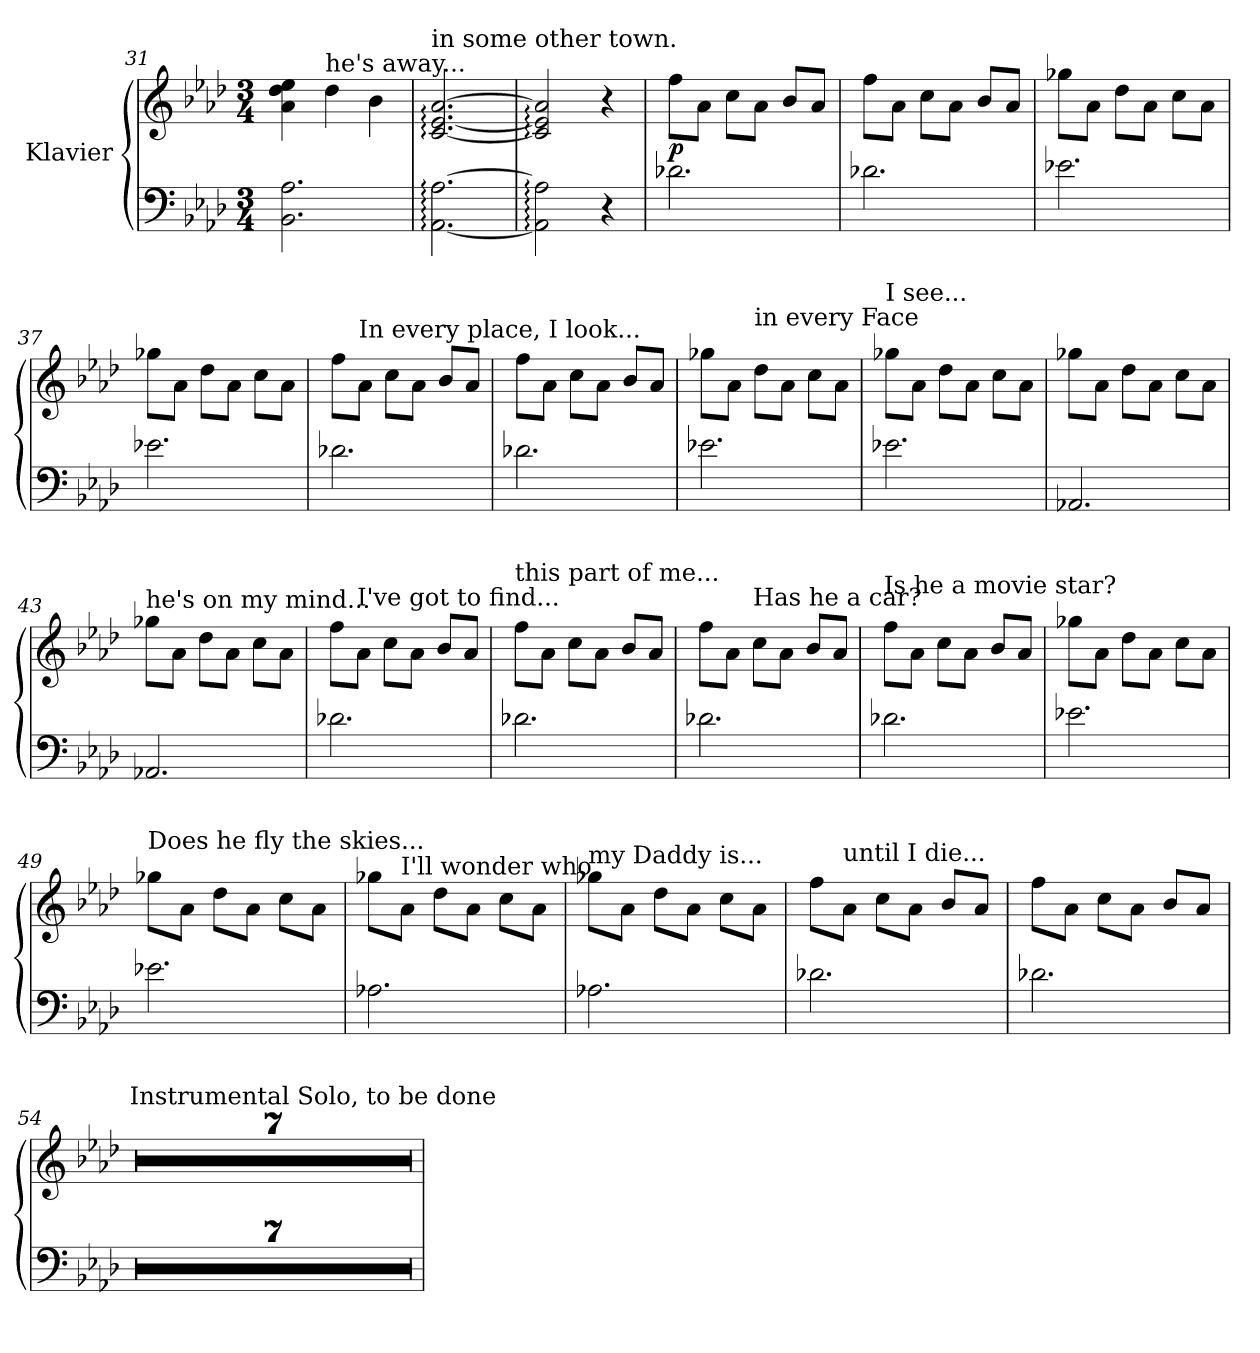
**kern	**kern	**dynam
*part1	*part1	*part1
*staff2	*staff1	*staff1/2
*I"Klavier	*	*
*clefF4	*clefG2	*
*k[b-e-a-d-]	*k[b-e-a-d-]	*
*M3/4	*M3/4	*
=31	=31	=31
2.BB-\ 2.A-\	4a-\ 4dd-\ 4ee-\	.
!	!LO:TX:a:t=he's away...	!
.	4dd-\	.
.	4b-\	.
=32	=32	=32
!	!LO:TX:a:t=in some other town.	!
[2.AA-\: [2.A-\:	[2.c/: [2.e-/: [2.a-/:	.
=33	=33	=33
*	*MM60	*
2AA-\]: 2A-\]:	2c/]: 2e-/]: 2a-/]:	.
4r	4r	.
!!LO:LB:g=z
=34	=34	=34
*	*MM36	*
!	!	!LO:DY:b
2.d-X\	8ff\L	p
.	8a-\J	.
.	8cc\L	.
.	8a-\J	.
.	8b-/L	.
.	8a-/J	.
=35	=35	=35
2.d-X\	8ff\L	.
.	8a-\J	.
.	8cc\L	.
.	8a-\J	.
.	8b-/L	.
.	8a-/J	.
=36	=36	=36
2.e-X\	8gg-X\L	.
.	8a-\J	.
.	8dd-\L	.
.	8a-\J	.
.	8cc\L	.
.	8a-\J	.
=37	=37	=37
2.e-X\	8gg-X\L	.
.	8a-\J	.
.	8dd-\L	.
.	8a-\J	.
.	8cc\L	.
.	8a-\J	.
!!LO:LB:g=z
=38	=38	=38
2.d-X\	8ff\L	.
!	!LO:TX:a:t=In every place, I look...	!
.	8a-\J	.
.	8cc\L	.
.	8a-\J	.
.	8b-/L	.
.	8a-/J	.
=39	=39	=39
2.d-X\	8ff\L	.
.	8a-\J	.
.	8cc\L	.
.	8a-\J	.
.	8b-/L	.
.	8a-/J	.
=40	=40	=40
2.e-X\	8gg-X\L	.
.	8a-\J	.
!	!LO:TX:a:t=in every Face	!
.	8dd-\L	.
.	8a-\J	.
.	8cc\L	.
.	8a-\J	.
=41	=41	=41
!	!LO:TX:a:t=I see...	!
2.e-X\	8gg-X\L	.
.	8a-\J	.
.	8dd-\L	.
.	8a-\J	.
.	8cc\L	.
.	8a-\J	.
!!LO:LB:g=z
=42	=42	=42
2.AA-X/	8gg-X\L	.
.	8a-\J	.
.	8dd-\L	.
.	8a-\J	.
.	8cc\L	.
.	8a-\J	.
=43	=43	=43
!	!LO:TX:a:t=he's on my mind...	!
2.AA-X/	8gg-X\L	.
.	8a-\J	.
.	8dd-\L	.
.	8a-\J	.
.	8cc\L	.
.	8a-\J	.
=44	=44	=44
2.d-X\	8ff\L	.
!	!LO:TX:a:t=I've got to find...	!
.	8a-\J	.
.	8cc\L	.
.	8a-\J	.
.	8b-/L	.
.	8a-/J	.
=45	=45	=45
!	!LO:TX:a:t=this part of me...	!
2.d-X\	8ff\L	.
.	8a-\J	.
.	8cc\L	.
.	8a-\J	.
.	8b-/L	.
.	8a-/J	.
!!LO:PB:g=z
=46	=46	=46
2.d-X\	8ff\L	.
.	8a-\J	.
!	!LO:TX:a:t=Has he a car?	!
.	8cc\L	.
.	8a-\J	.
.	8b-/L	.
.	8a-/J	.
=47	=47	=47
!	!LO:TX:a:t=Is he a movie star?	!
2.d-X\	8ff\L	.
.	8a-\J	.
.	8cc\L	.
.	8a-\J	.
.	8b-/L	.
.	8a-/J	.
=48	=48	=48
2.e-X\	8gg-X\L	.
.	8a-\J	.
.	8dd-\L	.
.	8a-\J	.
.	8cc\L	.
.	8a-\J	.
=49	=49	=49
!	!LO:TX:a:t=Does he fly the skies...	!
2.e-X\	8gg-X\L	.
.	8a-\J	.
.	8dd-\L	.
.	8a-\J	.
.	8cc\L	.
.	8a-\J	.
!!LO:LB:g=z
=50	=50	=50
2.A-X\	8gg-X\L	.
!	!LO:TX:a:t=I'll wonder who	!
.	8a-\J	.
.	8dd-\L	.
.	8a-\J	.
.	8cc\L	.
.	8a-\J	.
=51	=51	=51
!	!LO:TX:a:t=my Daddy is...	!
2.A-X\	8gg-X\L	.
.	8a-\J	.
.	8dd-\L	.
.	8a-\J	.
.	8cc\L	.
.	8a-\J	.
=52	=52	=52
2.d-X\	8ff\L	.
!	!LO:TX:a:t=until I die...	!
.	8a-\J	.
.	8cc\L	.
.	8a-\J	.
.	8b-/L	.
.	8a-/J	.
=53	=53	=53
2.d-X\	8ff\L	.
.	8a-\J	.
.	8cc\L	.
.	8a-\J	.
.	8b-/L	.
.	8a-/J	.
!!LO:LB:g=z
=54	=54	=54
!	!LO:TX:a:t=Instrumental Solo, to be done	!
2.r	2.r	.
=55	=55	=55
2.r	2.r	.
=56	=56	=56
2.r	2.r	.
=57	=57	=57
2.r	2.r	.
!!LO:LB:g=z
=58	=58	=58
2.r	2.r	.
=59	=59	=59
2.r	2.r	.
=60	=60	=60
2.r	2.r	.
=	=	=
*-	*-	*-
